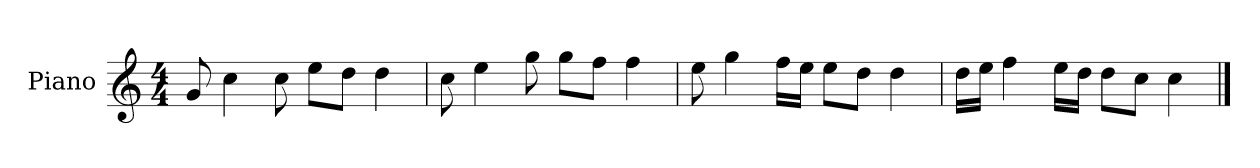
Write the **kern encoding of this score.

**kern
*part1
*staff1
*I"Piano
*I'P-no
*clefG2
*k[]
*M4/4
*MM90
=1
8g/
4cc\
8cc\
8ee\L
8dd\J
4dd\
=2
8cc\
4ee\
8gg\
8gg\L
8ff\J
4ff\
=3
8ee\
4gg\
16ff\LL
16ee\JJ
8ee\L
8dd\J
4dd\
=4
16dd\LL
16ee\JJ
4ff\
16ee\LL
16dd\JJ
8dd\L
8cc\J
4cc\
==
*-
